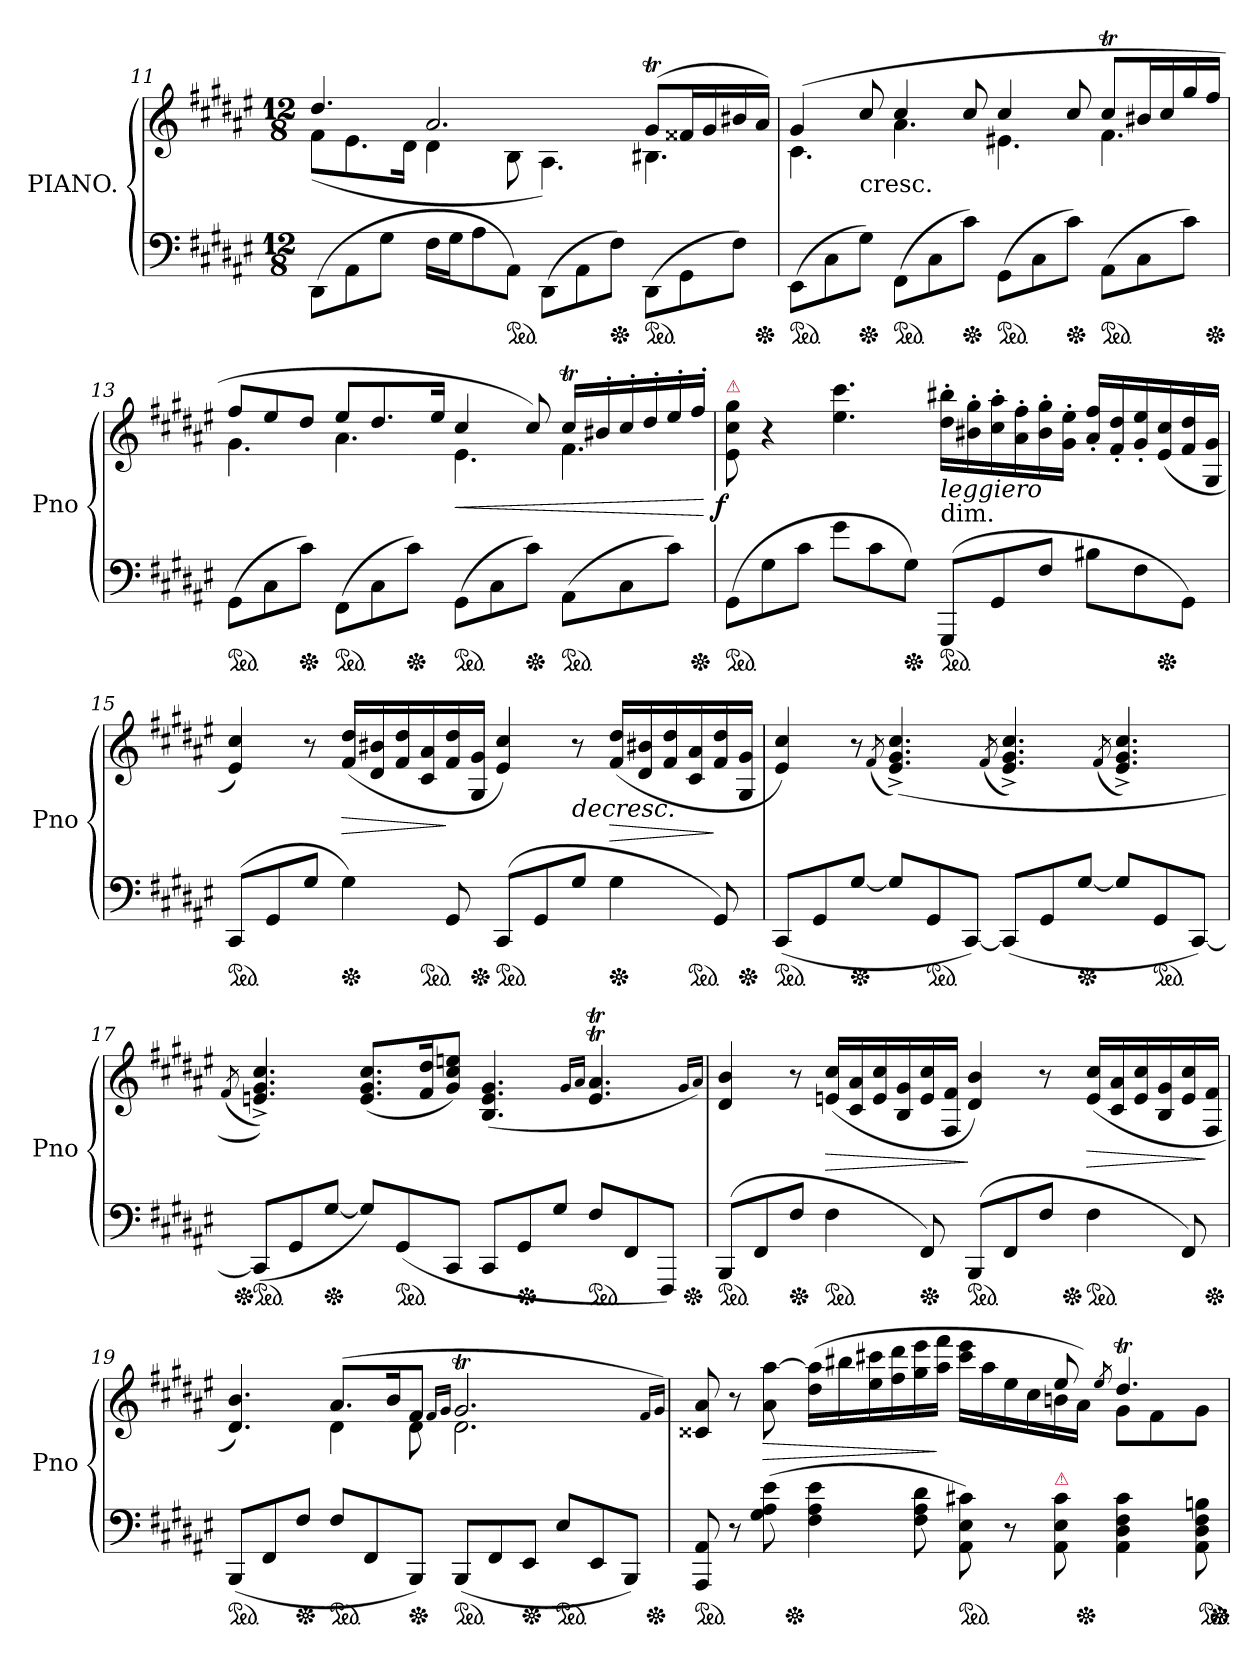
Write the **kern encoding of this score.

**kern	**kern	**dynam
*part1	*part1	*part1
*staff2	*staff1	*staff1/2
*I"PIANO.	*	*
*I'Pno	*	*
*clefF4	*clefG2	*
*k[f#c#g#d#a#e#]	*k[f#c#g#d#a#e#]	*
*F#:	*F#:	*
*M12/8	*M12/8	*
=11	=11	=11
*	*^	*
(8DD#\L	4.dd#	(8f#L	.
8AA#\	.	8.e#	.
8G#\J	.	.	.
.	.	16d#Jk	.
16F#LL	2.a#	4d#	.
16G#J	.	.	.
8A#	.	.	.
*ped	*	*	*
8AA#J)	.	8B	.
(8DD#\L	.	4.A#)	.
8AA#\	.	.	.
*Xped	*	*	*
8F#\J)	.	.	.
*ped	*	*	*
(8DD#\L	(<8g#TL	4.B#X	.
8GG#\	16f##XL	.	.
.	16g#	.	.
8F#\J)	16b#X	.	.
*Xped	*	*	*
.	16a#JJ)	.	.
=12	=12	=12	=12
*ped	*	*	*
(8EE#\L	(4g#	4.c#	.
8C#\	.	.	.
!	!LO:TX:c:t=cresc.	!	!
*Xped	*	*	*
8G#\J)	8cc#	.	.
*ped	*	*	*
(8FF#L	4cc#	4.a#	.
8C#	.	.	.
*Xped	*	*	*
8c#J)	8cc#	.	.
*ped	*	*	*
(8GG#L	4cc#	4.e#X	.
8C#	.	.	.
*Xped	*	*	*
8c#J)	8cc#	.	.
*ped	*	*	*
(8AA#L	8cc#TL	4.f#	.
8C#	16b#XL	.	.
.	16cc#	.	.
8c#J)	16gg#	.	.
*Xped	*	*	*
.	16ff#JJ	.	.
=13	=13	=13	=13
*ped	*	*	*
(8GG#L	8ff#L	4.g#	.
8C#	8ee#	.	.
*Xped	*	*	*
8c#J)	8dd#J	.	.
*ped	*	*	*
(8FF#L	8ee#L	4.a#	.
8C#	8.dd#	.	.
*Xped	*	*	*
8c#J)	.	.	.
.	16ee#Jk	.	.
*ped	*	*	*
(8GG#L	4cc#	4.e#	<
8C#	.	.	.
*Xped	*	*	*
8c#J)	8cc#)	.	.
*ped	*	*	*
(8AA#L	16cc#TLL	4.f#	.
.	16b#X'>	.	.
8C#	16cc#'>	.	.
.	16dd#'>	.	.
8c#J)	16ee#'>	.	.
*Xped	*	*	*
.	16ff#'>JJ	.	.
*	*v	*v	*
.	.	[
=14	=14	=14
!	!LO:TX:a:color=crimson:t=⚠	!
!	!	!LO:DY:rj
*ped	*	*
(8GG#L	8e# 8cc# 8gg#	f
8G#	4r	.
8c#J	.	.
8g#L	4.ee# 4.ccc#	.
8c#	.	.
*Xped	*	*
8G#J)	.	.
!	!LO:TX:c:t=dim.	!
!	!LO:TX:b:i:t=leggiero	!
*ped	*	*
(8GGG#L	16dd#' 16bb#X'LL	.
.	16b#X' 16gg#'	.
8GG#	16cc#' 16aa#'	.
.	16a#' 16ff#'	.
8F#J	16b#' 16gg#'	.
.	16g#' 16ee#'JJ	.
8B#XL	16a#' 16ff#'LL	.
.	16f#' 16dd#'	.
8F#	16g#' 16ee#'	.
*Xped	*	*
.	(<16e# 16cc#	.
8GG#J)	16f# 16dd#	.
.	16G# 16g#JJ	.
=15	=15	=15
*ped	*	*
(<8CC#L	4e# 4cc#)	.
8GG#	.	.
8G#J	8r	.
!	!	!LO:HP:n=1:b
*Xped	*	*
4G#)	(16f# 16dd#LL	> >
.	16d# 16b#X	.
.	16f# 16dd#	.
*ped	*	*
.	16c# 16a#	.
8GG#	16f# 16dd#	]
*Xped	*	*
.	16G# 16g#JJ	.
*ped	*	*
(<8CC#L	4e# 4cc#)	]
8GG#	.	.
!	!	!LO:HP:b
8G#J	8r	>
*Xped	*	*
4G#	(16f# 16dd#LL	>
.	16d# 16b#X	.
.	16f# 16dd#	.
*ped	*	*
.	16c# 16a#	.
8GG#)	16f# 16dd#	]
*Xped	*	*
.	16G# 16g#JJ	]
=16	=16	=16
*ped	*	*
(>8CC#L	4e# 4cc#)	.
8GG#	.	.
*Xped	*	*
[8G#J	8r	.
.	(8qf#/	.
8G#L]	(>4.e#^< 4.g#^< 4.cc#^<)	.
*ped	*	*
8GG#	.	.
[8CC#J)	.	.
.	(8qf#/	.
(>8CC#L]	4.e#^< 4.g#^< 4.cc#^<)	.
8GG#	.	.
*Xped	*	*
[8G#J	.	.
.	(8qf#/	.
8G#L]	4.e#^< 4.g#^< 4.cc#^<)	.
*ped	*	*
8GG#	.	.
[8CC#J)	.	.
=17	=17	=17
.	(8qf#/	.
*	*^	*
*Xped	*	*	*
*ped	*	*	*
(>8CC#L]	4.en^< 4.g#^< 4.cc#^<))	1ryy	.
8GG#	.	.	.
*Xped	*	*	*
[8G#J	.	.	.
8G#L])	(>8.e 8.g# 8.cc#L	.	.
*ped	*	*	*
(>8GG#	.	.	.
.	16f# 16dd#K	.	.
8CC#J	8g# 8cc# 8eenJ)	.	.
8CC#L	(>4.B 4.e 4.g#	.	.
*Xped	*	*	*
8GG#	.	.	.
8G#J	.	4..ryy	.
.	16qqg#/LL	.	.
.	16qqa#/JJ	.	.
*ped	*	*	*
8F#L	4.eT 4.a#T	.	.
8FF#	.	.	.
8FFF#J)	.	.	.
*Xped	*	*	*
.	.	16ryy	.
.	16qqg#/LL	.	.
.	16qqa#/JJ)	.	.
=18	=18	=18	=18
*ped	*	*	*
(<8BBBL	4d# 4b	1ryy	.
8FF#	.	.	.
*Xped	*	*	*
8F#J	8r	.	.
*ped	*	*	*
4F#	(16en 16cc#LL	.	>
.	16c# 16a#	.	.
.	16e 16cc#	.	.
.	16B 16g#	.	.
*Xped	*	*	*
8FF#)	16e 16cc#	.	.
.	16F# 16f#JJ	.	.
*ped	*	*	*
(<8BBBL	4d# 4b)	.	]
8FF#	.	.	.
8F#J	8r	16ryy	.
*Xped	*	*	*
.	.	4..ryy	.
*ped	*	*	*
4F#	(16e 16cc#LL	.	>
.	16c# 16a#	.	.
.	16e 16cc#	.	.
.	16B 16g#	.	.
8FF#)	16e 16cc#	.	.
*Xped	*	*	*
.	16F# 16f#JJ	.	]
=19	=19	=19	=19
*ped	*	*	*
*	*	*^	*
(8BBBL	4.d# 4.b)	4.rFyy	1ryy	.
8FF#	.	.	.	.
*Xped	*	*	*	*
8F#J	.	.	.	.
*ped	*	*	*	*
8F#L	(8.a#L	4d#	.	.
8FF#	.	.	.	.
.	16bK	.	.	.
*Xped	*	*	*	*
8BBBJ)	8f#J	8d#	.	.
.	.	16qqf#/LL	.	.
.	.	16qqg#/JJ	.	.
*ped	*	*	*	*
(8BBBL	2.g#T	2.d#	.	.
8FF#	.	.	.	.
*Xped	*	*	*	*
8EE#J	.	.	4..ryy	.
*ped	*	*	*	*
8E#L	.	.	.	.
8EE#	.	.	.	.
8BBBJ)	.	.	.	.
*Xped	*	*	*	*
.	.	.	16ryy	.
.	.	16qqf#/LL	.	.
.	.	16qqg#/JJ)	.	.
=20	=20	=20	=20	=20
*ped	*	*	*	*
8AAA# 8AA#	2.rgggyy	8c##X/ 8a#/	4ryy	.
8r	.	8r	.	.
(8G# 8A# 8e#	.	8a# [8aa#	16ryy	>
*Xped	*	*	*	*
.	.	.	1ryy	.
4F# 4A# 4e#	.	(>16dd# 16aa#]LL	.	.
.	.	16bb#X	.	.
.	.	16ee# 16ccc#X	.	.
.	.	16ff# 16ddd#	.	.
8F# 8A# 8d#	.	16gg# 16eee#	.	.
.	.	16aa# 16fff#JJ	.	]
!LO:TX:a:color=crimson:t=⚠	!	!	!	!
*ped	*	*	*	*
8AA# 8E# 8c#X)	4rddddyy	16ccc# 16eee#LL	.	.
.	.	16aa#	.	.
8r	.	16ee#	.	.
.	.	16cc#	.	.
!LO:TX:a:color=crimson:t=⚠	!	!	!	!
8AA# 8E# 8c#	8ee#	16bn	.	.
*Xped	*	*	*	*
.	.	16a#JJ)	.	.
.	.	8qee#	.	.
4AA# 4D# 4F# 4c#	4.dd#T	8g#L	.	.
.	.	8f#	.	.
.	.	.	8.ryy	.
8AA# 8D# 8F# 8Bn	.	8g#J	.	.
*ped	*	*	*	*
*Xped	*	*	*	*
*	*v	*v	*v	*
=	=	=
*-	*-	*-
